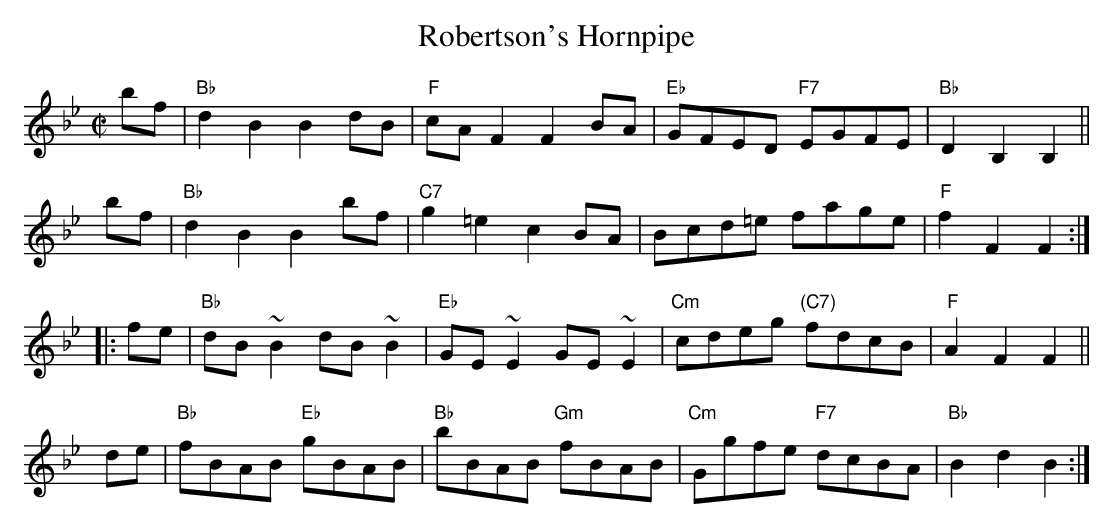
X:1
T: Robertson's Hornpipe
M: C|
L: 1/8
K: Bb
bf | "Bb"d2B2 B2dB | "F"cAF2 F2BA | "Eb"GFED  "F7"EGFE | "Bb"D2B,2 B,2 ||
y  bf | "Bb"d2B2 B2bf | "C7"g2=e2 c2BA | Bcd=e fage | "F"f2F2 F2 :|
|: fe | "Bb"dB ~B2 dB ~B2 | "Eb"GE ~E2 GE ~E2 | "Cm"cdeg "(C7)"fdcB | "F"A2F2 F2 ||
y  de | "Bb"fBAB "Eb"gBAB | "Bb"bBAB "Gm"fBAB | "Cm"Ggfe "F7"dcBA | "Bb"B2d2 B2 :|
